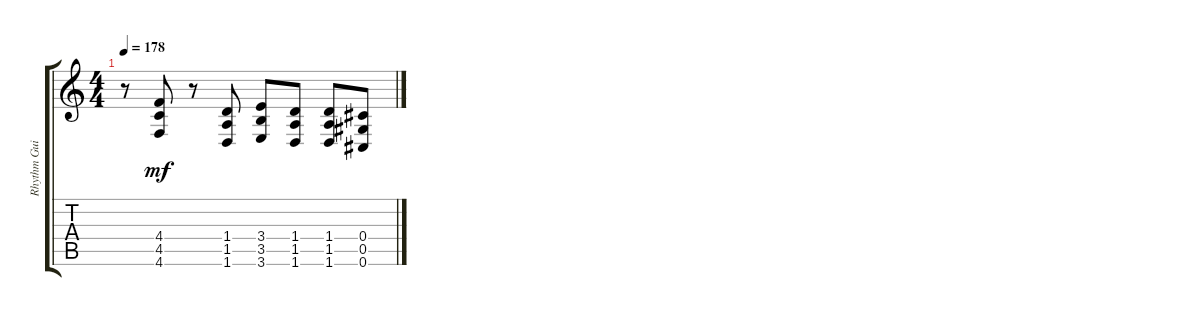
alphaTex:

\track ("Rhythm Guitar" "Rhythm Gui") {instrument distortionguitar}
\staff {score tabs}
\tuning (Eb4 Bb3 Gb3 Db3 Ab2 Db2) {hide}
\ts (4 4)
\tempo 178
\clef g2
\ks c
r.8{dy mf} (4.4 4.5 4.6).8 r.8 (1.4 1.5 1.6).8 (3.4 3.5 3.6).8 (1.4 1.5 1.6).8 (1.4 1.5 1.6).8 (0.4 0.5 0.6).8
